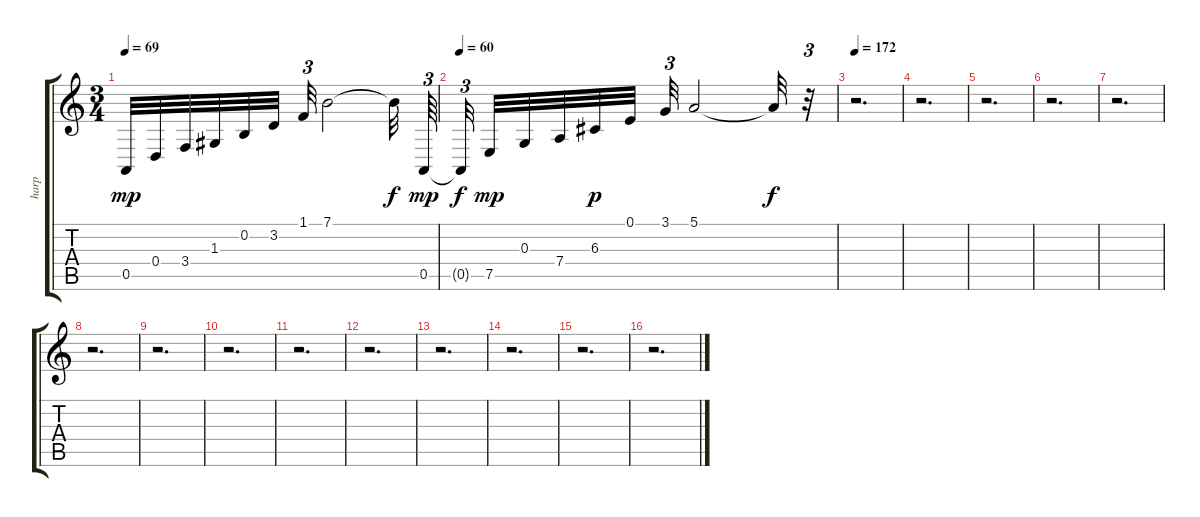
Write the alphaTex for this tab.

\track ("harp" "harp") {instrument orchestralharp}
\staff {score tabs}
\tuning (E4 B3 G3 D3 A2 E2) {hide}
\ts (3 4)
\tempo 69
\clef g2
\ks c
0.5.32{dy mp} 0.4.32 3.4.32 1.3.32 0.2.32 3.2.32{beam splitsecondary} 1.1.32{tu (3 2)} 7.1.2 7.1{t}.32{dy f} 0.5.64{tu (3 2) dy mp} |
\tempo 60
0.5{t}.32{tu (3 2) dy f beam splitsecondary} 7.5.32{dy mp} 0.3.32 7.4.32 6.3.32{dy p} 0.1.32{beam splitsecondary} 3.1.32{tu (3 2)} 5.1.2 5.1{t}.32{dy f} r.32{tu (3 2)} |
\tempo 172
r.2{d} |
r.2{d} |
r.2{d} |
r.2{d} |
r.2{d} |
r.2{d} |
r.2{d} |
r.2{d} |
r.2{d} |
r.2{d} |
r.2{d} |
r.2{d} |
r.2{d} |
r.2{d}
